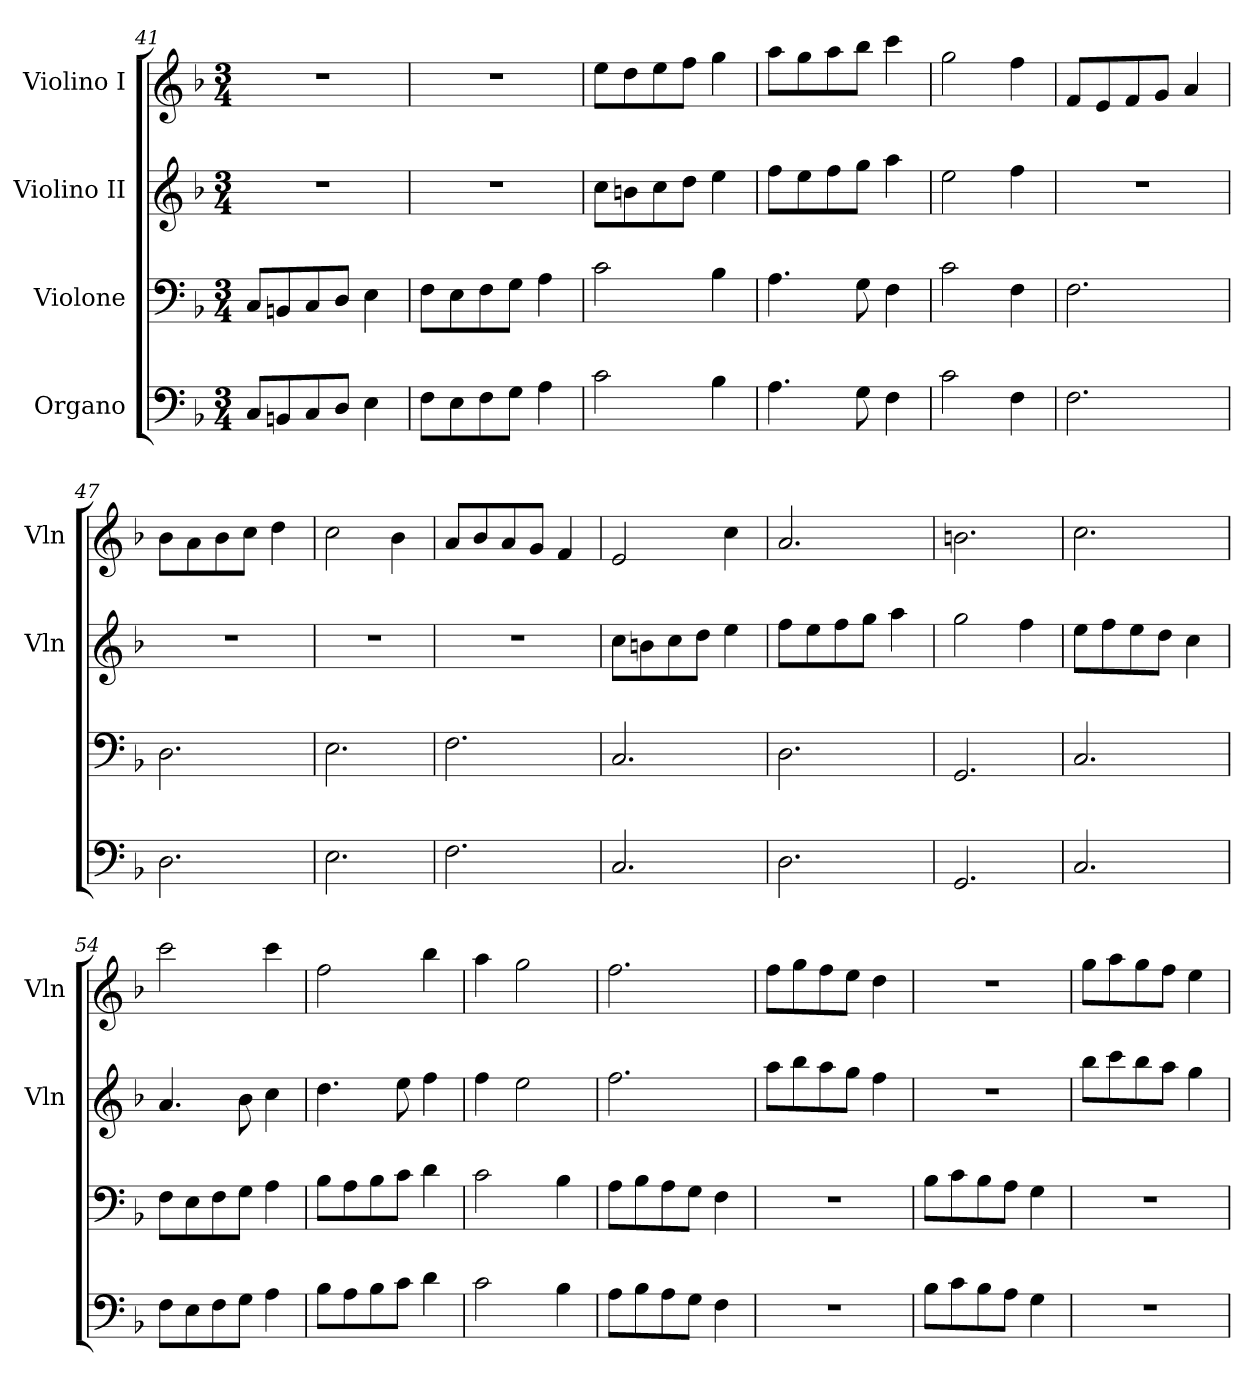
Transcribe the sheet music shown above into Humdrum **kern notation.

**kern	**kern	**kern	**kern
*part4	*part3	*part2	*part1
*staff4	*staff3	*staff2	*staff1
*I"Organo	*I"Violone	*I"Violino II	*I"Violino I
*	*	*I'Vln	*I'Vln
*clefF4	*clefF4	*clefG2	*clefG2
*k[b-]	*k[b-]	*k[b-]	*k[b-]
*M3/4	*M3/4	*M3/4	*M3/4
=41	=41	=41	=41
8CL	8CL	2.r	2.r
8BBn	8BBn	.	.
8C	8C	.	.
8DJ	8DJ	.	.
4E	4E	.	.
=42	=42	=42	=42
8FL	8FL	2.r	2.r
8E	8E	.	.
8F	8F	.	.
8GJ	8GJ	.	.
4A	4A	.	.
=43	=43	=43	=43
2c	2c	8ccL	8eeL
.	.	8bn	8dd
.	.	8cc	8ee
.	.	8ddJ	8ffJ
4B-	4B-	4ee	4gg
=44	=44	=44	=44
4.A	4.A	8ffL	8aaL
.	.	8ee	8gg
.	.	8ff	8aa
8G	8G	8ggJ	8bb-J
4F	4F	4aa	4ccc
=45	=45	=45	=45
2c	2c	2ee	2gg
4F	4F	4ff	4ff
=46	=46	=46	=46
2.F	2.F	2.r	8fL
.	.	.	8e
.	.	.	8f
.	.	.	8gJ
.	.	.	4a
=47	=47	=47	=47
2.D	2.D	2.r	8b-L
.	.	.	8a
.	.	.	8b-
.	.	.	8ccJ
.	.	.	4dd
=48	=48	=48	=48
2.E	2.E	2.r	2cc
.	.	.	4b-
=49	=49	=49	=49
2.F	2.F	2.r	8aL
.	.	.	8b-
.	.	.	8a
.	.	.	8gJ
.	.	.	4f
=50	=50	=50	=50
2.C	2.C	8ccL	2e
.	.	8bn	.
.	.	8cc	.
.	.	8ddJ	.
.	.	4ee	4cc
=51	=51	=51	=51
2.D	2.D	8ffL	2.a
.	.	8ee	.
.	.	8ff	.
.	.	8ggJ	.
.	.	4aa	.
=52	=52	=52	=52
2.GG	2.GG	2gg	2.bn
.	.	4ff	.
=53	=53	=53	=53
2.C	2.C	8eeL	2.cc
.	.	8ff	.
.	.	8ee	.
.	.	8ddJ	.
.	.	4cc	.
=54	=54	=54	=54
8FL	8FL	4.a	2ccc
8E	8E	.	.
8F	8F	.	.
8GJ	8GJ	8b-	.
4A	4A	4cc	4ccc
=55	=55	=55	=55
8B-L	8B-L	4.dd	2ff
8A	8A	.	.
8B-	8B-	.	.
8cJ	8cJ	8ee	.
4d	4d	4ff	4bb-
=56	=56	=56	=56
2c	2c	4ff	4aa
.	.	2ee	2gg
4B-	4B-	.	.
=57	=57	=57	=57
8AL	8AL	2.ff	2.ff
8B-	8B-	.	.
8A	8A	.	.
8GJ	8GJ	.	.
4F	4F	.	.
=58	=58	=58	=58
2.r	2.r	8aaL	8ffL
.	.	8bb-	8gg
.	.	8aa	8ff
.	.	8ggJ	8eeJ
.	.	4ff	4dd
=59	=59	=59	=59
8B-L	8B-L	2.r	2.r
8c	8c	.	.
8B-	8B-	.	.
8AJ	8AJ	.	.
4G	4G	.	.
=60	=60	=60	=60
2.r	2.r	8bb-L	8ggL
.	.	8ccc	8aa
.	.	8bb-	8gg
.	.	8aaJ	8ffJ
.	.	4gg	4ee
=	=	=	=
*-	*-	*-	*-
